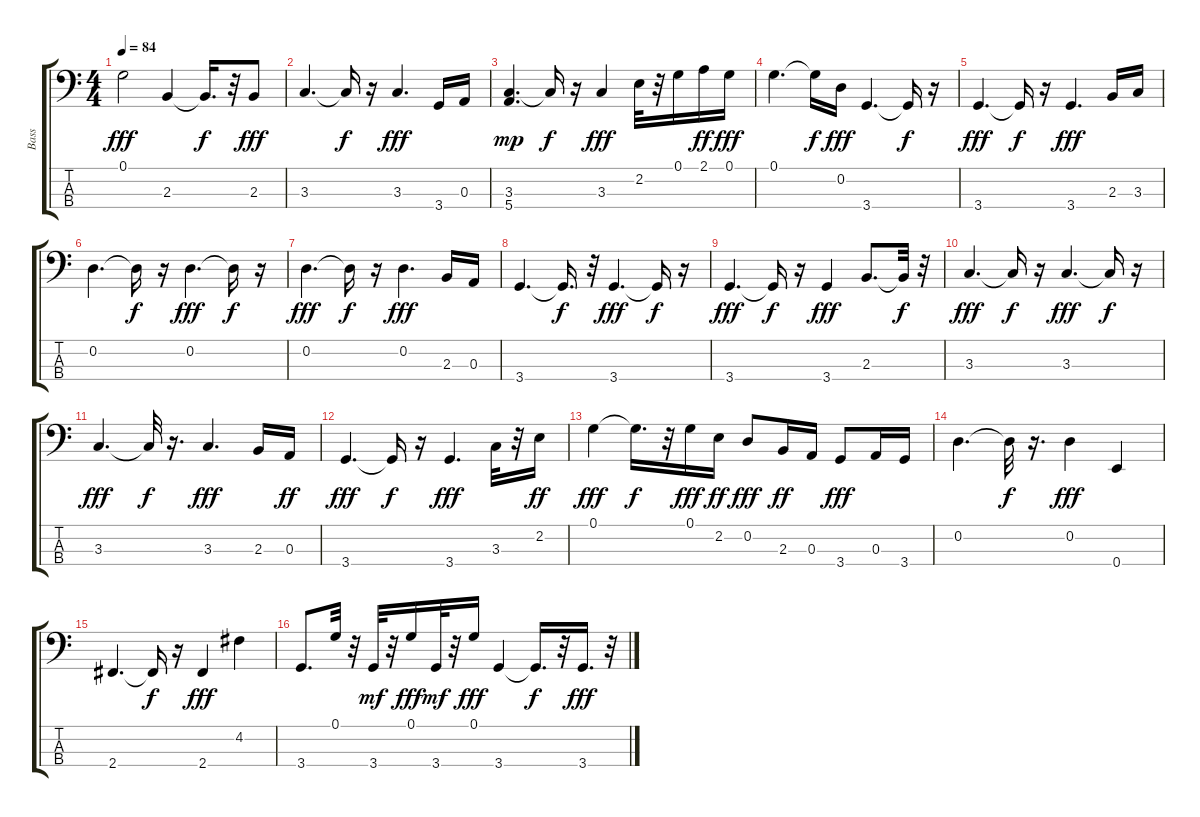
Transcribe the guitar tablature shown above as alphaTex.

\track ("Bass" "Bass") {instrument electricbassfinger}
\staff {score tabs}
\tuning (G2 D2 A1 E1) {hide}
\ts (4 4)
\tempo 84
\clef f4
\ks c
0.1.2{dy fff} 2.3.4 2.3{t}.16{d dy f} r.32 2.3.8{dy fff} |
3.3.4{d} 3.3{t}.16{dy f} r.16 3.3.4{d dy fff} 3.4.16 0.3.16 |
(3.3 5.4).4{d dy mp} 3.3{t}.16{dy f} r.16 3.3.4{dy fff} 2.2.32 r.32 0.1.16 2.1.16{dy ff} 0.1.16{dy fff} |
0.1.4{d} 0.1{t}.16{dy f} 0.2.16{dy fff} 3.4.4{d} 3.4{t}.16{dy f} r.16 |
3.4.4{d dy fff} 3.4{t}.16{dy f} r.16 3.4.4{d dy fff} 2.3.16 3.3.16 |
0.2.4{d} 0.2{t}.16{dy f} r.16 0.2.4{d dy fff} 0.2{t}.16{dy f} r.16 |
0.2.4{d dy fff} 0.2{t}.16{dy f} r.16 0.2.4{d dy fff} 2.3.16 0.3.16 |
3.4.4{d} 3.4{t}.16{d dy f} r.32 3.4.4{d dy fff} 3.4{t}.16{dy f} r.16 |
3.4.4{d dy fff} 3.4{t}.16{dy f} r.16 3.4.4{dy fff} 2.3.8{d} 2.3{t}.32{dy f} r.32 |
3.3.4{d dy fff} 3.3{t}.16{dy f} r.16 3.3.4{d dy fff} 3.3{t}.16{dy f} r.16 |
3.3.4{d dy fff} 3.3{t}.32{dy f} r.16{d} 3.3.4{d dy fff} 2.3.16 0.3.16{dy ff} |
3.4.4{d dy fff} 3.4{t}.16{dy f} r.16 3.4.4{d dy fff} 3.3.32 r.32 2.2.16{dy ff} |
0.1.4{dy fff} 0.1{t}.16{d dy f} r.32 0.1.16{dy fff} 2.2.16{dy ff} 0.2.8{dy fff} 2.3.16{dy ff} 0.3.16 3.4.8{dy fff} 0.3.16 3.4.16 |
0.2.4{d} 0.2{t}.32{dy f} r.16{d} 0.2.4{dy fff} 0.4.4 |
2.4.4{d} 2.4{t}.16{dy f} r.16 2.4.4{dy fff} 4.2.4 |
3.4.8{d} 0.1.32 r.32 3.4.32{dy mf} r.32 0.1.16{dy fff} 3.4.32{dy mf} r.32 0.1.16{dy fff} 3.4.4 3.4{t}.16{d dy f} r.32 3.4.16{d dy fff} r.32
